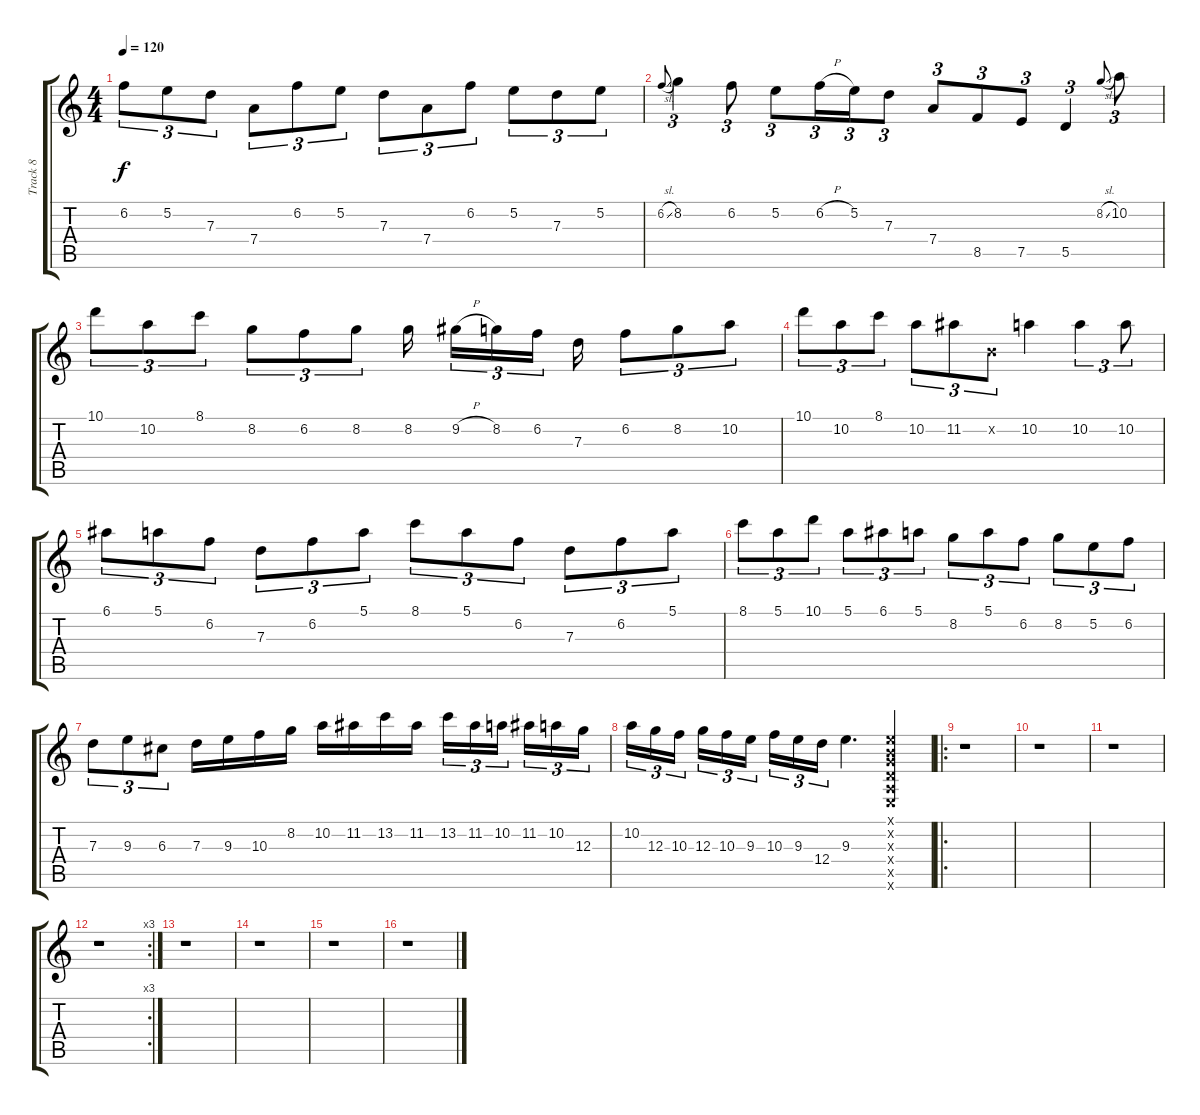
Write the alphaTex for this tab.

\track ("Track 8" "Track 8") {instrument acousticguitarnylon}
\staff {score tabs}
\tuning (E4 B3 G3 D3 A2 E2) {hide}
\ts (4 4)
\tempo 120
\clef g2
\ks c
6.2.8{tu (3 2) dy f} 5.2.8{tu (3 2)} 7.3.8{tu (3 2)} 7.4.8{tu (3 2)} 6.2.8{tu (3 2)} 5.2.8{tu (3 2)} 7.3.8{tu (3 2)} 7.4.8{tu (3 2)} 6.2.8{tu (3 2)} 5.2.8{tu (3 2)} 7.3.8{tu (3 2)} 5.2.8{tu (3 2)} |
6.2{sl}.8{gr onbeat} 8.2.4{tu (3 2)} 6.2.8{tu (3 2)} 5.2.8{tu (3 2)} 6.2{h}.16{tu (3 2)} 5.2.16{tu (3 2)} 7.3.8{tu (3 2)} 7.4.8{tu (3 2)} 8.5.8{tu (3 2)} 7.5.8{tu (3 2)} 5.5.4{tu (3 2)} 8.2{sl}.8{gr onbeat} 10.2.8{tu (3 2)} |
10.1.8{tu (3 2)} 10.2.8{tu (3 2)} 8.1.8{tu (3 2)} 8.2.8{tu (3 2)} 6.2.8{tu (3 2)} 8.2.8{tu (3 2)} 8.2.16 9.2{h}.16{tu (3 2)} 8.2.16{tu (3 2)} 6.2.16{tu (3 2)} 7.3.16 6.2.8{tu (3 2)} 8.2.8{tu (3 2)} 10.2.8{tu (3 2)} |
10.1.8{tu (3 2)} 10.2.8{tu (3 2)} 8.1.8{tu (3 2)} 10.2.8{tu (3 2)} 11.2.8{tu (3 2)} 0.2{x}.8{tu (3 2)} 10.2.4 10.2.4{tu (3 2)} 10.2.8{tu (3 2)} |
6.1.8{tu (3 2)} 5.1.8{tu (3 2)} 6.2.8{tu (3 2)} 7.3.8{tu (3 2)} 6.2.8{tu (3 2)} 5.1.8{tu (3 2)} 8.1.8{tu (3 2)} 5.1.8{tu (3 2)} 6.2.8{tu (3 2)} 7.3.8{tu (3 2)} 6.2.8{tu (3 2)} 5.1.8{tu (3 2)} |
8.1.8{tu (3 2)} 5.1.8{tu (3 2)} 10.1.8{tu (3 2)} 5.1.8{tu (3 2)} 6.1.8{tu (3 2)} 5.1.8{tu (3 2)} 8.2.8{tu (3 2)} 5.1.8{tu (3 2)} 6.2.8{tu (3 2)} 8.2.8{tu (3 2)} 5.2.8{tu (3 2)} 6.2.8{tu (3 2)} |
7.3.8{tu (3 2)} 9.3.8{tu (3 2)} 6.3.8{tu (3 2)} 7.3.16 9.3.16 10.3.16 8.2.16 10.2.16 11.2.16 13.2.16 11.2.16 13.2.16{tu (3 2)} 11.2.16{tu (3 2)} 10.2.16{tu (3 2)} 11.2.16{tu (3 2)} 10.2.16{tu (3 2)} 12.3.16{tu (3 2)} |
10.2.16{tu (3 2)} 12.3.16{tu (3 2)} 10.3.16{tu (3 2)} 12.3.16{tu (3 2)} 10.3.16{tu (3 2)} 9.3.16{tu (3 2)} 10.3.16{tu (3 2)} 9.3.16{tu (3 2)} 12.4.16{tu (3 2)} 9.3.4{d} (0.1{x} 0.2{x} 0.3{x} 0.4{x} 0.5{x} 0.6{x}).4 |
\ro
r.1 |
r.1 |
r.1 |
\rc 3
r.1 |
r.1 |
r.1 |
r.1 |
r.1
